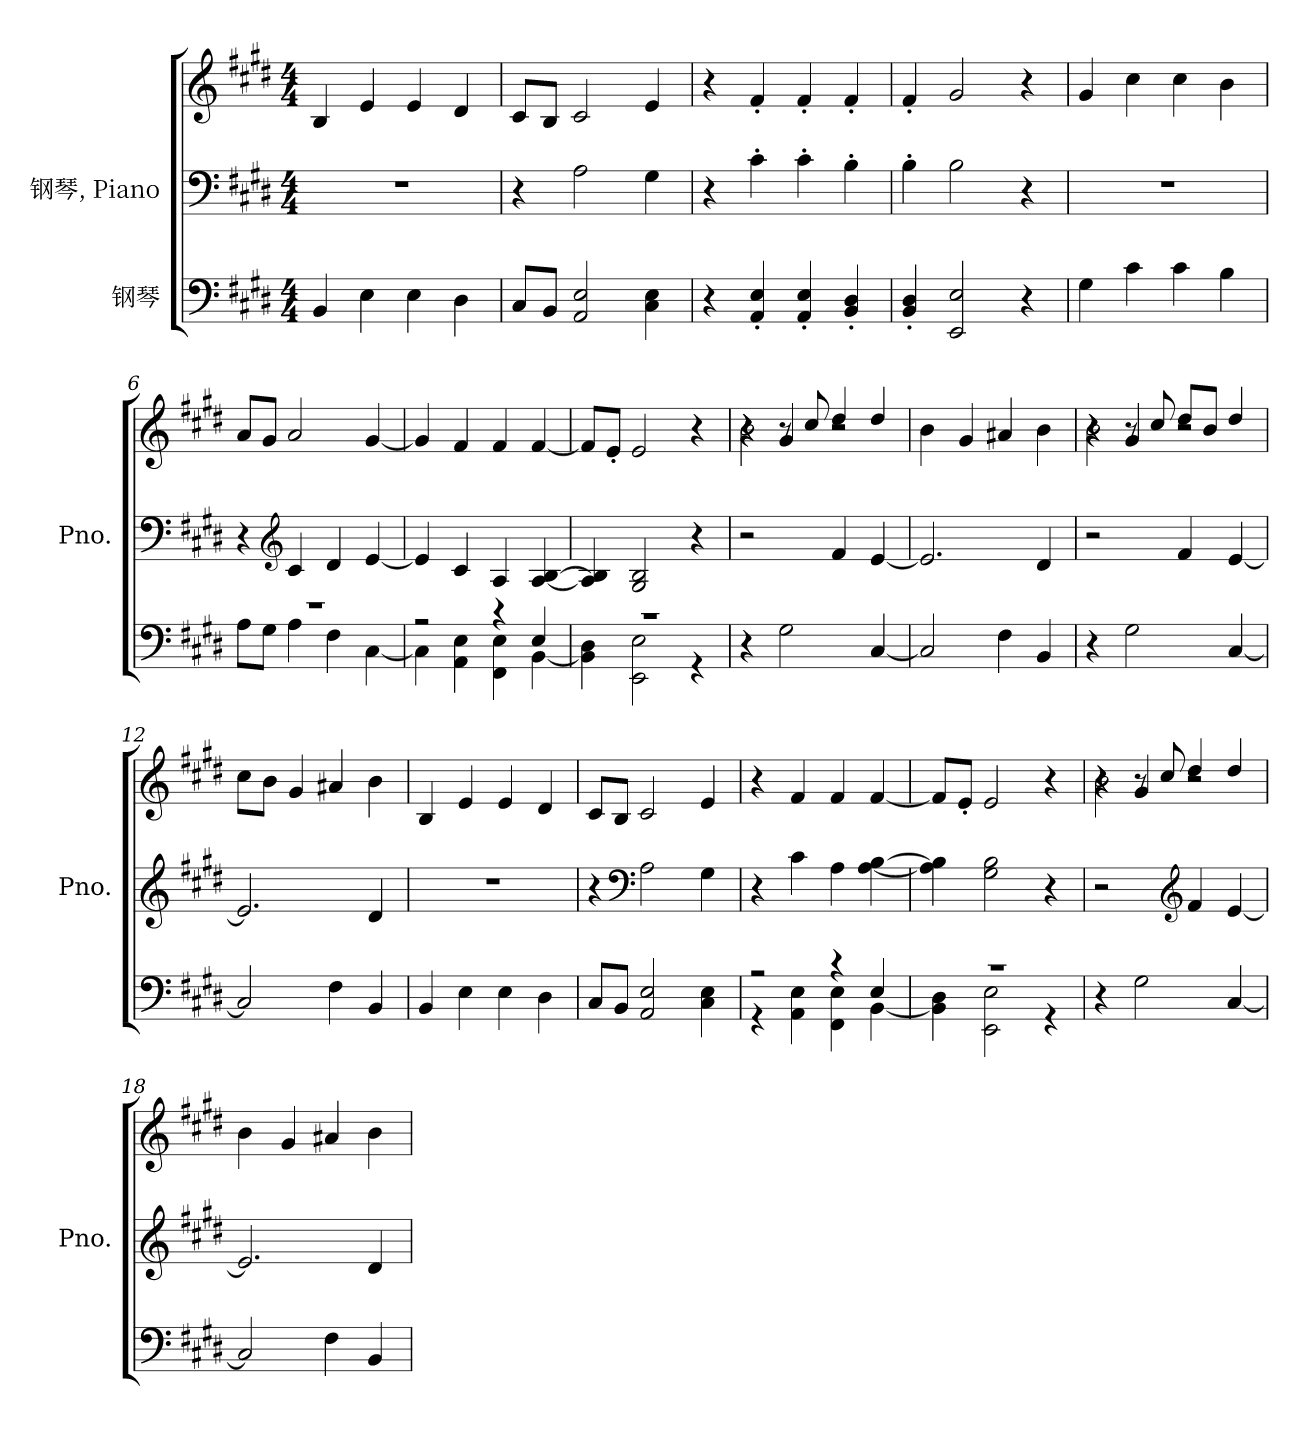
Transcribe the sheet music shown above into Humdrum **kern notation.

**kern	**kern	**kern
*part2	*part1	*part1
*staff3	*staff2	*staff1
*I"钢琴	*I"钢琴, Piano	*
*	*I'Pno.	*
*clefF4	*clefF4	*clefG2
*k[f#c#g#d#]	*k[f#c#g#d#]	*k[f#c#g#d#]
*M4/4	*M4/4	*M4/4
*MM80	*MM80	*MM80
=1	=1	=1
4BB/	1r	4B/
4E\	.	4e/
4E\	.	4e/
4D#\	.	4d#/
=2	=2	=2
8C#/L	4r	8c#/L
8BB/J	.	8B/J
2AA/ 2E/	2A\	2c#/
4C#\ 4E\	4G#\	4e/
=3	=3	=3
4r	4r	4r
4AA/' 4E/'	4c#'\	4f#'/
4AA/' 4E/'	4c#'\	4f#'/
4BB/' 4D#/'	4B'\	4f#'/
=4	=4	=4
4BB/' 4D#/'	4B'\	4f#'/
2EE/ 2E/	2B\	2g#/
4r	4r	4r
=5	=5	=5
4G#\	1r	4g#/
4c#\	.	4cc#\
4c#\	.	4cc#\
4B\	.	4b\
=6	=6	=6
*^	*	*
1r	8A\L	4r	8a/L
.	8G#\J	.	8g#/J
*	*	*clefG2	*
.	4A\	4c#/	2a/
.	4F#\	4d#/	.
.	[4C#\	[4e/	[4g#/
!!LO:LB:g=z
=7	=7	=7	=7
2r	4C#\]	4e/]	4g#/]
.	4AA\ 4E\	4c#/	4f#/
4r	4FF#\ 4E\	4A/	4f#/
4E/	[4BB\	[4A/ [4B/	[4f#/
=8	=8	=8	=8
*	*	*	*MM75
1r	4BB\] 4D#\	4A/] 4B/]	8f#/L]
.	.	.	8e'/J
.	2EE\ 2E\	2G#/ 2B/	2e/
.	4r	4r	4r
*v	*v	*	*
=9	=9	=9
*	*	*MM80
*	*	*^
*	*	*	*^
4r	2r	4r	2b\	4r
2G#\	.	8r	.	4g#/
.	.	8cc#/	.	.
.	4f#/	4dd#/	2r	2r
[4C#/	[4e/	4dd#/	.	.
*	*	*v	*v	*v
=10	=10	=10
2C#/]	2.e/]	4b\
.	.	4g#/
4F#\	.	4a#X/
4BB/	4d#/	4b\
=11	=11	=11
*	*	*^
*	*	*	*^
4r	2r	4r	2b\	4r
2G#\	.	8r	.	4g#/
.	.	8cc#/	.	.
.	4f#/	8dd#/L	2r	2r
.	.	8b/J	.	.
[4C#/	[4e/	4dd#/	.	.
*	*	*v	*v	*v
=12	=12	=12
2C#/]	2.e/]	8cc#\L
.	.	8b\J
.	.	4g#/
*	*	*MM75
4F#\	.	4a#X/
4BB/	4d#/	4b\
!!LO:LB:g=z
=13	=13	=13
4BB/	1r	4B/
*	*	*MM85
4E\	.	4e/
4E\	.	4e/
*	*	*MM80
4D#\	.	4d#/
=14	=14	=14
8C#/L	4r	8c#/L
8BB/J	.	8B/J
*	*clefF4	*
2AA/ 2E/	2A\	2c#/
4C#\ 4E\	4G#\	4e/
=15	=15	=15
*^	*	*
2r	4r	4r	4r
.	4AA\ 4E\	4c#\	4f#/
4r	4FF#\ 4E\	4A\	4f#/
4E/	[4BB\	[4A\ [4B\	[4f#/
=16	=16	=16	=16
1r	4BB\] 4D#\	4A\] 4B\]	8f#/L]
*	*	*	*MM75
.	.	.	8e'/J
.	2EE\ 2E\	2G#\ 2B\	2e/
.	4r	4r	4r
*v	*v	*	*
=17	=17	=17
*	*	*MM80
*	*	*^
*	*	*	*^
4r	2r	4r	2b\	4r
2G#\	.	8r	.	4g#/
.	.	8cc#/	.	.
*	*clefG2	*	*	*
.	4f#/	4dd#/	2r	2r
[4C#/	[4e/	4dd#/	.	.
*	*	*v	*v	*v
=18	=18	=18
2C#/]	2.e/]	4b\
.	.	4g#/
4F#\	.	4a#X/
4BB/	4d#/	4b\
=	=	=
*-	*-	*-
